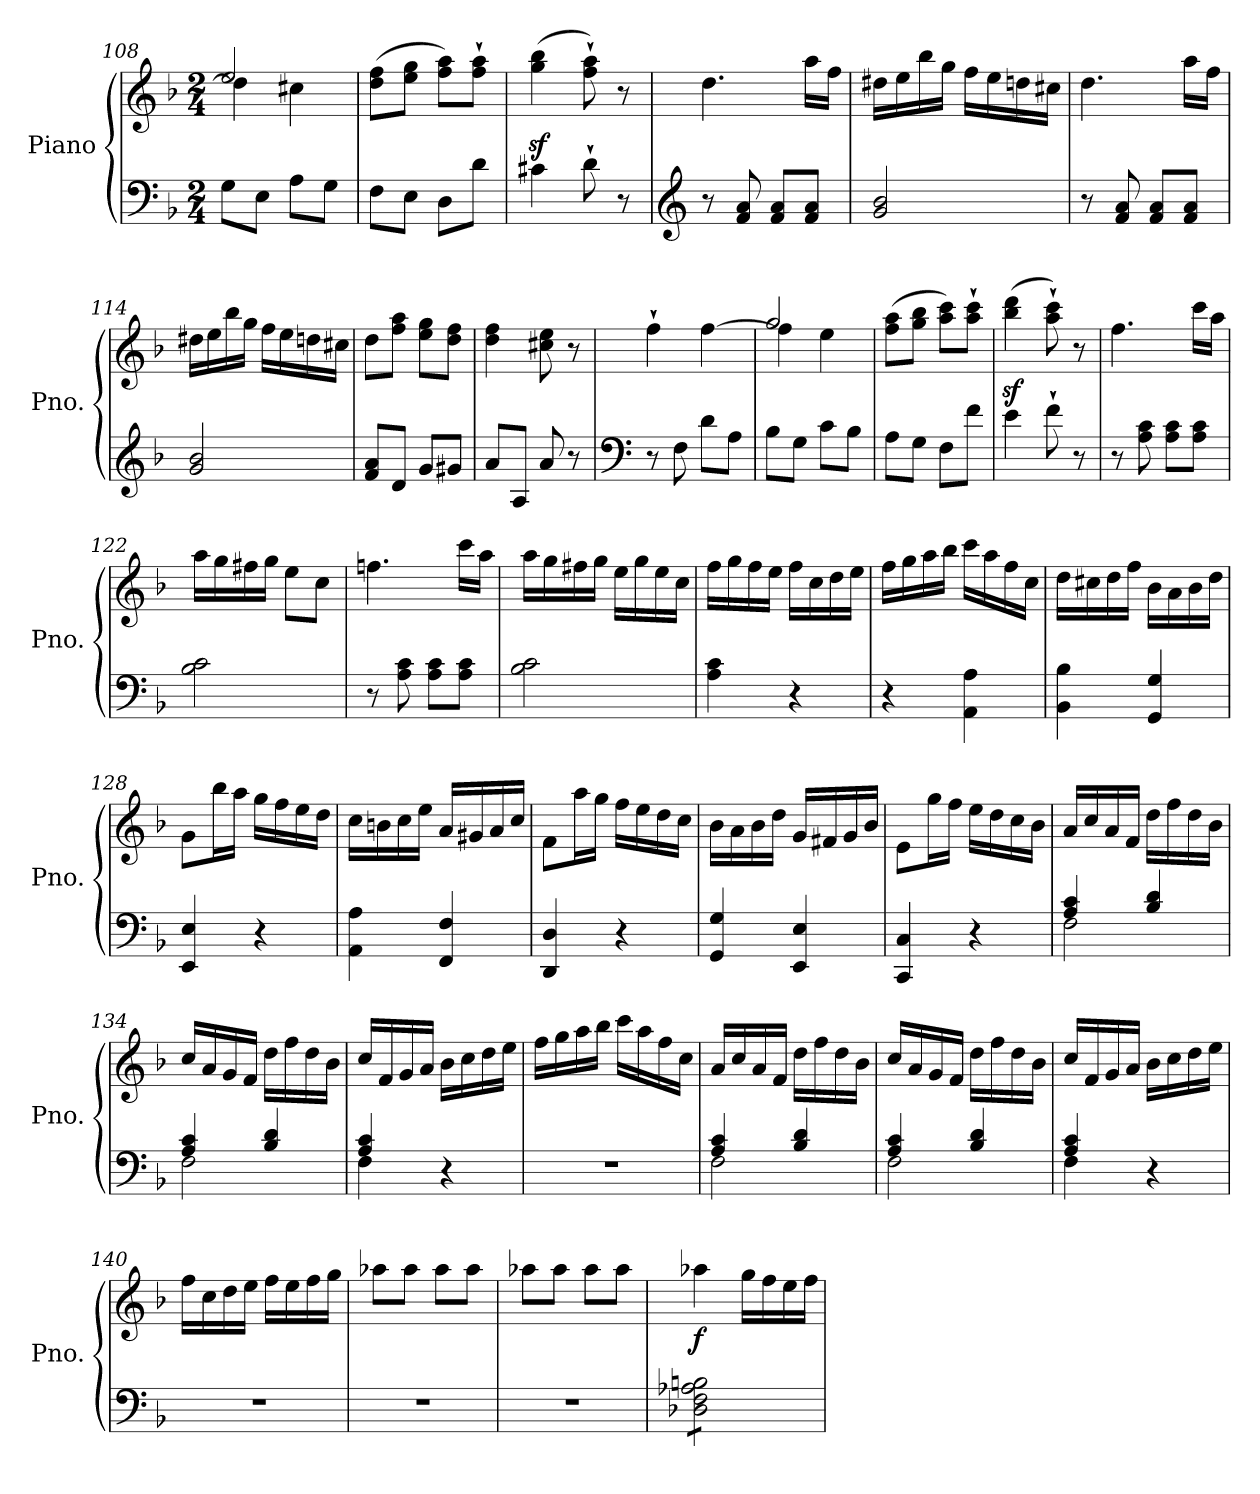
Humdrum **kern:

**kern	**kern	**dynam
*part1	*part1	*part1
*staff2	*staff1	*staff1/2
*I"Piano	*	*
*I'Pno.	*	*
*clefF4	*clefG2	*
*k[b-]	*k[b-]	*
*F:	*F:	*
*M2/4	*M2/4	*
=108	=108	=108
*	*^	*
8G\L	2ee/	4dd\]	.
8E\J	.	.	.
8A\L	.	4cc#X\	.
8G\J	.	.	.
*	*v	*v	*
!!LO:LB:g=z
=109	=109	=109
8F\L	(8dd\ 8ff\L	.
8E\J	8ee\ 8gg\J	.
8D\L	8ff\ 8aa\L)	.
8d\J	8ff\` 8aa\`J	.
=110	=110	=110
4c#X\	(4gg\z< 4bb-\z<	.
8d`\	8ff\` 8aa\`)	.
8r	8r	.
=111	=111	=111
*clefG2	*	*
8r	4.dd\	.
8f/ 8a/	.	.
8f/ 8a/L	.	.
8f/ 8a/J	16aa\LL	.
.	16ff\JJ	.
=112	=112	=112
2g/ 2b-/	16dd#X\LL	.
.	16ee\	.
.	16bb-\	.
.	16gg\JJ	.
.	16ff\LL	.
.	16ee\	.
.	16ddn\	.
.	16cc#X\JJ	.
=113	=113	=113
8r	4.dd\	.
8f/ 8a/	.	.
8f/ 8a/L	.	.
8f/ 8a/J	16aa\LL	.
.	16ff\JJ	.
=114	=114	=114
2g/ 2b-/	16dd#X\LL	.
.	16ee\	.
.	16bb-\	.
.	16gg\JJ	.
.	16ff\LL	.
.	16ee\	.
.	16ddn\	.
.	16cc#X\JJ	.
!!LO:LB:g=z
=115	=115	=115
8f/ 8a/L	8dd\L	.
8d/J	8ff\ 8aa\J	.
8g/L	8ee\ 8gg\L	.
8g#X/J	8dd\ 8ff\J	.
!!LO:PB:g=z
=116	=116	=116
8a/L	4dd\ 4ff\	.
8A/J	.	.
8a/	8cc#X\ 8ee\	.
8r	8r	.
=117	=117	=117
*clefF4	*	*
*	*^	*
8r	4ff`\	4ryy	.
8F\	.	.	.
8d\L	4ryy	[4ff\	.
8A\J	.	.	.
=118	=118	=118	=118
8B-\L	2gg/	4ff\]	.
8G\J	.	.	.
8c\L	.	4ee\	.
8B-\J	.	.	.
*	*v	*v	*
=119	=119	=119
8A\L	(8ff\ 8aa\L	.
8G\J	8gg\ 8bb-\J	.
8F\L	8aa\ 8ccc\L)	.
8f\J	8aa\` 8ccc\`J	.
=120	=120	=120
4e\	(4bb-\z< 4ddd\z<	.
8f`\	8aa\` 8ccc\`)	.
8r	8r	.
=121	=121	=121
8r	4.ff\	.
8A\ 8c\	.	.
8A\ 8c\L	.	.
8A\ 8c\J	16ccc\LL	.
.	16aa\JJ	.
=122	=122	=122
2B-\ 2c\	16aa\LL	.
.	16gg\	.
.	16ff#X\	.
.	16gg\JJ	.
.	8ee\L	.
.	8cc\J	.
!!LO:LB:g=z
=123	=123	=123
8r	4.ffn\	.
8A\ 8c\	.	.
8A\ 8c\L	.	.
8A\ 8c\J	16ccc\LL	.
.	16aa\JJ	.
!!LO:LB:g=z
=124	=124	=124
2B-\ 2c\	16aa\LL	.
.	16gg\	.
.	16ff#X\	.
.	16gg\JJ	.
.	16ee\LL	.
.	16gg\	.
.	16ee\	.
.	16cc\JJ	.
=125	=125	=125
4A\ 4c\	16ff\LL	.
.	16gg\	.
.	16ff\	.
.	16ee\JJ	.
4r	16ff\LL	.
.	16cc\	.
.	16dd\	.
.	16ee\JJ	.
=126	=126	=126
4r	16ff\LL	.
.	16gg\	.
.	16aa\	.
.	16bb-\JJ	.
4AA\ 4A\	16ccc\LL	.
.	16aa\	.
.	16ff\	.
.	16cc\JJ	.
=127	=127	=127
4BB-\ 4B-\	16dd\LL	.
.	16cc#X\	.
.	16dd\	.
.	16ff\JJ	.
4GG/ 4G/	16b-\LL	.
.	16a\	.
.	16b-\	.
.	16dd\JJ	.
=128	=128	=128
4EE/ 4E/	8g\L	.
.	16bb-\L	.
.	16aa\JJ	.
4r	16gg\LL	.
.	16ff\	.
.	16ee\	.
.	16dd\JJ	.
!!LO:LB:g=z
=129	=129	=129
4AA\ 4A\	16cc\LL	.
.	16bn\	.
.	16cc\	.
.	16ee\JJ	.
4FF/ 4F/	16a/LL	.
.	16g#X/	.
.	16a/	.
.	16cc/JJ	.
!!LO:LB:g=z
=130	=130	=130
4DD/ 4D/	8f\L	.
.	16aa\L	.
.	16gg\JJ	.
4r	16ff\LL	.
.	16ee\	.
.	16dd\	.
.	16cc\JJ	.
=131	=131	=131
4GG/ 4G/	16b-\LL	.
.	16a\	.
.	16b-\	.
.	16dd\JJ	.
4EE/ 4E/	16g/LL	.
.	16f#X/	.
.	16g/	.
.	16b-/JJ	.
=132	=132	=132
4CC/ 4C/	8e\L	.
.	16gg\L	.
.	16ff\JJ	.
4r	16ee\LL	.
.	16dd\	.
.	16cc\	.
.	16b-\JJ	.
=133	=133	=133
*^	*	*
4A/ 4c/	2F\	16a/LL	.
.	.	16cc/	.
.	.	16a/	.
.	.	16f/JJ	.
4B-/ 4d/	.	16dd\LL	.
.	.	16ff\	.
.	.	16dd\	.
.	.	16b-\JJ	.
=134	=134	=134	=134
4A/ 4c/	2F\	16cc/LL	.
.	.	16a/	.
.	.	16g/	.
.	.	16f/JJ	.
4B-/ 4d/	.	16dd\LL	.
.	.	16ff\	.
.	.	16dd\	.
.	.	16b-\JJ	.
!!LO:LB:g=z
=135	=135	=135	=135
4A/ 4c/	4F\	16cc/LL	.
.	.	16f/	.
.	.	16g/	.
.	.	16a/JJ	.
4r	4ryy	16b-\LL	.
.	.	16cc\	.
.	.	16dd\	.
.	.	16ee\JJ	.
*v	*v	*	*
=136	=136	=136
2r	16ff\LL	.
.	16gg\	.
.	16aa\	.
.	16bb-\JJ	.
.	16ccc\LL	.
.	16aa\	.
.	16ff\	.
.	16cc\JJ	.
=137	=137	=137
*^	*	*
4A/ 4c/	2F\	16a/LL	.
.	.	16cc/	.
.	.	16a/	.
.	.	16f/JJ	.
4B-/ 4d/	.	16dd\LL	.
.	.	16ff\	.
.	.	16dd\	.
.	.	16b-\JJ	.
=138	=138	=138	=138
4A/ 4c/	2F\	16cc/LL	.
.	.	16a/	.
.	.	16g/	.
.	.	16f/JJ	.
4B-/ 4d/	.	16dd\LL	.
.	.	16ff\	.
.	.	16dd\	.
.	.	16b-\JJ	.
=139	=139	=139	=139
4A/ 4c/	4F\	16cc/LL	.
.	.	16f/	.
.	.	16g/	.
.	.	16a/JJ	.
4r	4ryy	16b-\LL	.
.	.	16cc\	.
.	.	16dd\	.
.	.	16ee\JJ	.
*v	*v	*	*
!!LO:PB:g=z
=140	=140	=140
2r	16ff\LL	.
.	16cc\	.
.	16dd\	.
.	16ee\JJ	.
.	16ff\LL	.
.	16ee\	.
.	16ff\	.
.	16gg\JJ	.
=141	=141	=141
2r	8aa-X\L	.
.	8aa-\J	.
.	8aa-\L	.
.	8aa-\J	.
!!LO:LB:g=z
=142	=142	=142
2r	8aa-X\L	.
.	8aa-\J	.
.	8aa-\L	.
.	8aa-\J	.
=143	=143	=143
!	!	!LO:DY:b
*tremolo	*	*
8D-X\ 8F\ 8A-X\ 8Bn\L	4aa-X\	f
8D-X\ 8F\ 8A-X\ 8Bn\	.	.
8D-X\ 8F\ 8A-X\ 8Bn\	16gg\LL	.
.	16ff\	.
8D-X\ 8F\ 8A-X\ 8Bn\J	16ee\	.
*Xtremolo	*	*
.	16ff\JJ	.
=	=	=
*-	*-	*-
